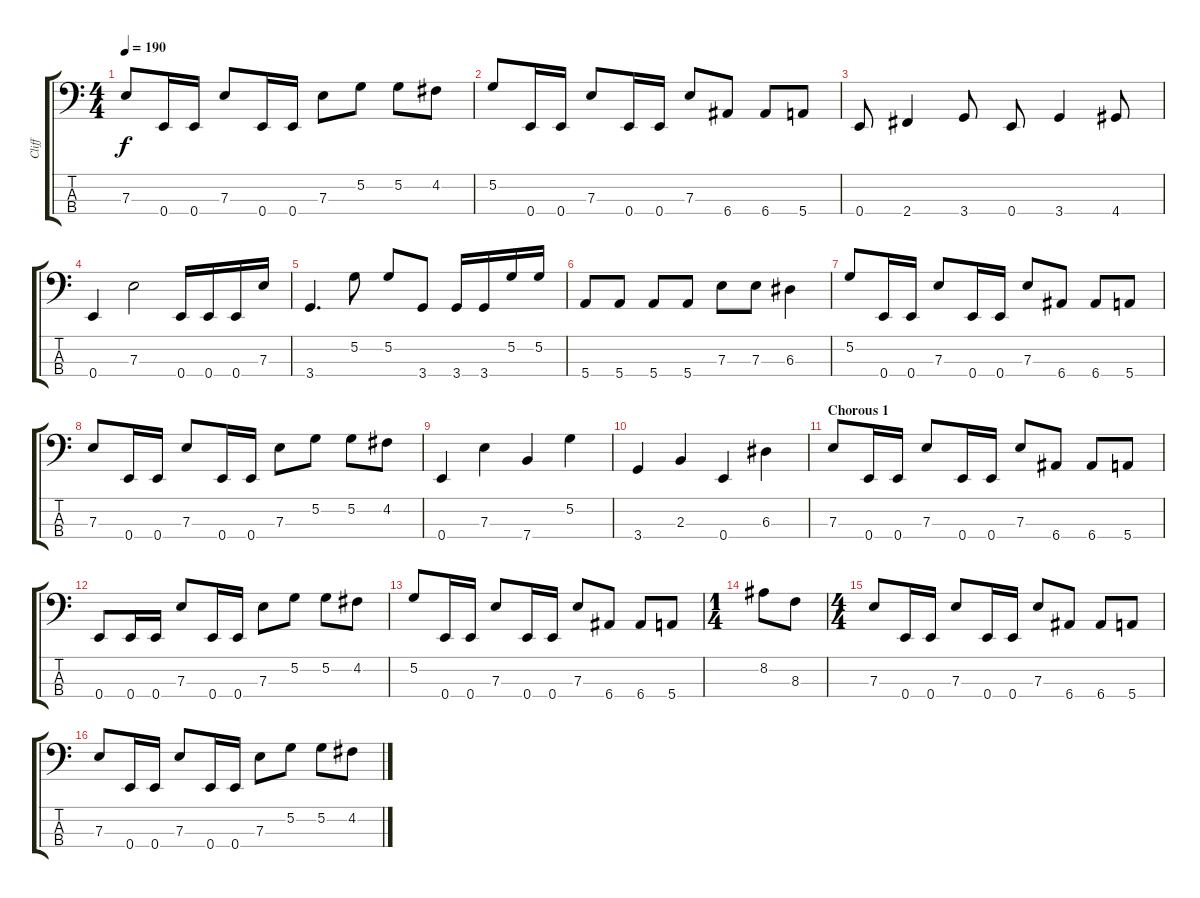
\track ("Cliff" "Cliff") {instrument electricbassfinger}
\staff {score tabs}
\tuning (G2 D2 A1 E1) {hide}
\ts (4 4)
\tempo 190
\clef f4
\ks c
7.3.8{dy f} 0.4.16 0.4.16 7.3.8 0.4.16 0.4.16 7.3.8 5.2.8 5.2.8 4.2.8 |
5.2.8 0.4.16 0.4.16 7.3.8 0.4.16 0.4.16 7.3.8 6.4.8 6.4.8 5.4.8 |
0.4.8 2.4.4 3.4.8 0.4.8 3.4.4 4.4.8 |
0.4.4 7.3.2 0.4.16 0.4.16 0.4.16 7.3.16 |
3.4.4{d} 5.2.8 5.2.8 3.4.8 3.4.16 3.4.16 5.2.16 5.2.16 |
5.4.8 5.4.8 5.4.8 5.4.8 7.3.8 7.3.8 6.3.4 |
5.2.8 0.4.16 0.4.16 7.3.8 0.4.16 0.4.16 7.3.8 6.4.8 6.4.8 5.4.8 |
7.3.8 0.4.16 0.4.16 7.3.8 0.4.16 0.4.16 7.3.8 5.2.8 5.2.8 4.2.8 |
0.4.4 7.3.4 7.4.4 5.2.4 |
3.4.4 2.3.4 0.4.4 6.3.4 |
\section ("" "Chorous 1")
7.3.8 0.4.16 0.4.16 7.3.8 0.4.16 0.4.16 7.3.8 6.4.8 6.4.8 5.4.8 |
0.4.8 0.4.16 0.4.16 7.3.8 0.4.16 0.4.16 7.3.8 5.2.8 5.2.8 4.2.8 |
5.2.8 0.4.16 0.4.16 7.3.8 0.4.16 0.4.16 7.3.8 6.4.8 6.4.8 5.4.8 |
\ts (1 4)
8.2.8 8.3.8 |
\ts (4 4)
7.3.8 0.4.16 0.4.16 7.3.8 0.4.16 0.4.16 7.3.8 6.4.8 6.4.8 5.4.8 |
7.3.8 0.4.16 0.4.16 7.3.8 0.4.16 0.4.16 7.3.8 5.2.8 5.2.8 4.2.8
